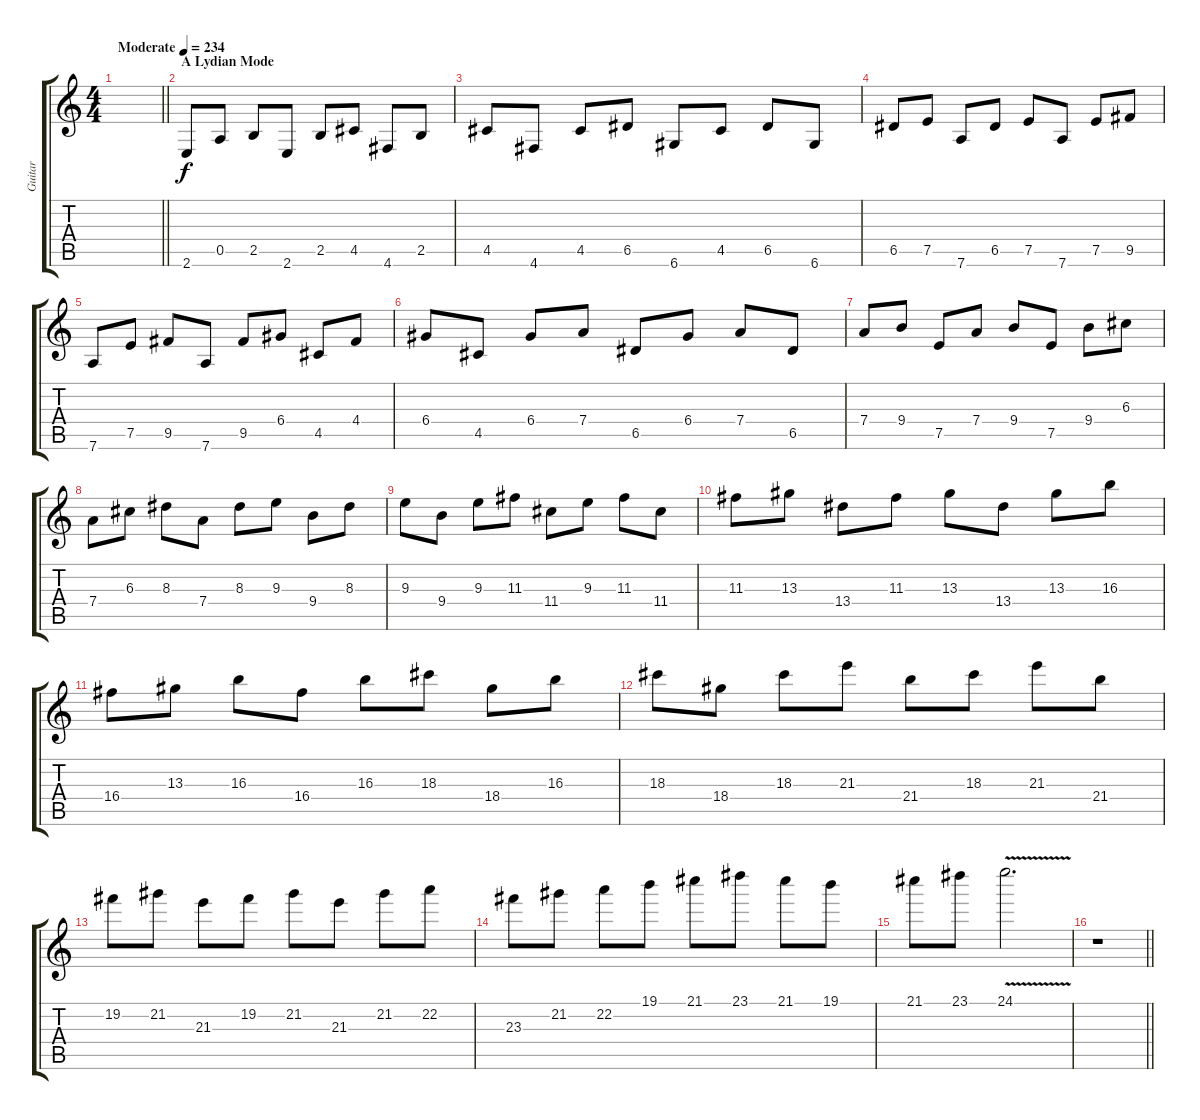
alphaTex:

\track ("Guitar" "Guitar") {instrument distortionguitar}
\staff {score tabs}
\tuning (E4 B3 G3 D3 A2 D2) {hide}
\ts (4 4)
\tempo (234 "Moderate")
\clef g2
\barLineRight lightlight
\ks c
|
\section ("" "A Lydian Mode")
2.6.8 0.5.8 2.5.8 2.6.8 2.5.8 4.5.8 4.6.8 2.5.8 |
4.5.8 4.6.8 4.5.8 6.5.8 6.6.8 4.5.8 6.5.8 6.6.8 |
6.5.8 7.5.8 7.6.8 6.5.8 7.5.8 7.6.8 7.5.8 9.5.8 |
7.6.8 7.5.8 9.5.8 7.6.8 9.5.8 6.4.8 4.5.8 4.4.8 |
6.4.8 4.5.8 6.4.8 7.4.8 6.5.8 6.4.8 7.4.8 6.5.8 |
7.4.8 9.4.8 7.5.8 7.4.8 9.4.8 7.5.8 9.4.8 6.3.8 |
7.4.8 6.3.8 8.3.8 7.4.8 8.3.8 9.3.8 9.4.8 8.3.8 |
9.3.8 9.4.8 9.3.8 11.3.8 11.4.8 9.3.8 11.3.8 11.4.8 |
11.3.8 13.3.8 13.4.8 11.3.8 13.3.8 13.4.8 13.3.8 16.3.8 |
16.4.8 13.3.8 16.3.8 16.4.8 16.3.8 18.3.8 18.4.8 16.3.8 |
18.3.8 18.4.8 18.3.8 21.3.8 21.4.8 18.3.8 21.3.8 21.4.8 |
19.2.8 21.2.8 21.3.8 19.2.8 21.2.8 21.3.8 21.2.8 22.2.8 |
23.3.8 21.2.8 22.2.8 19.1.8 21.1.8 23.1.8 21.1.8 19.1.8 |
21.1.8 23.1.8 24.1{v}.2{d} |
\barLineRight lightlight
r.1
